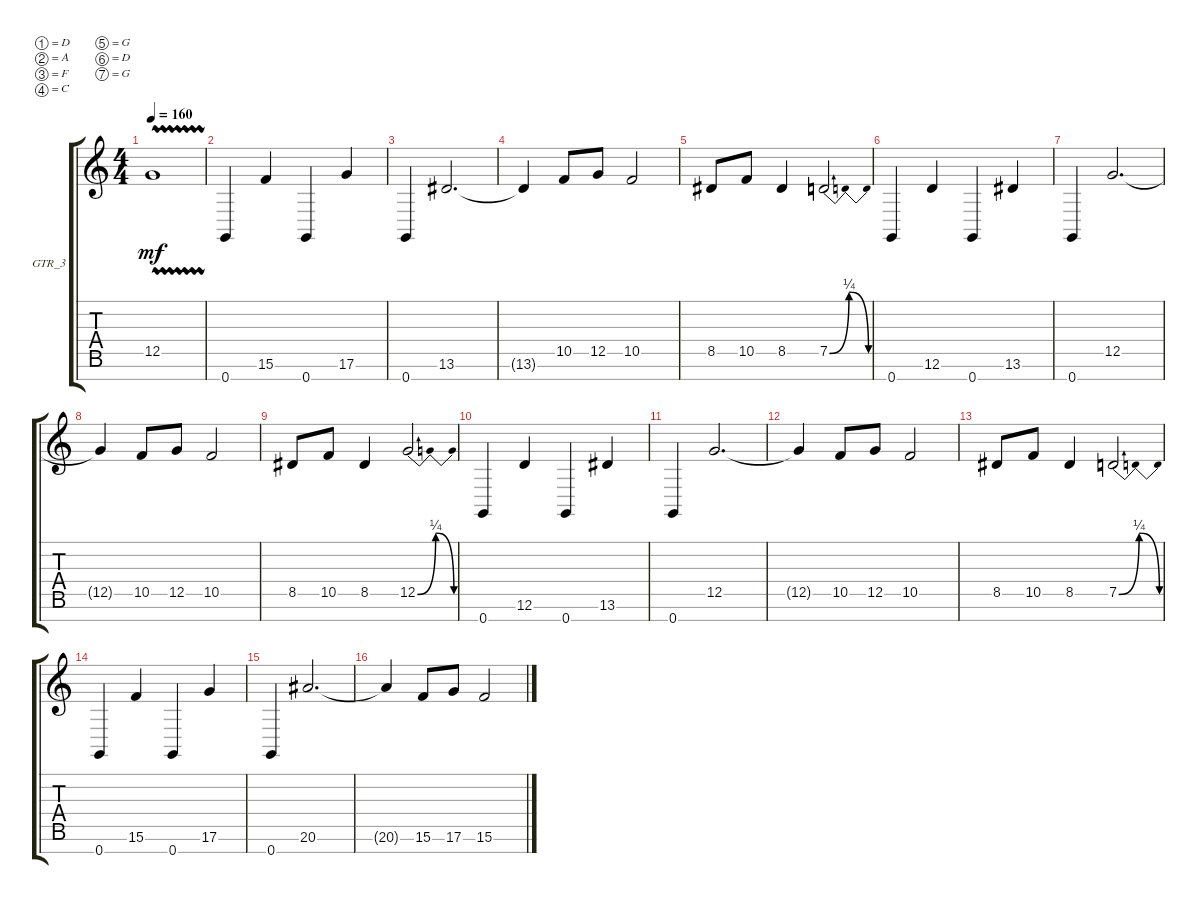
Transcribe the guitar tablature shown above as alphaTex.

\defaultSystemsLayout 4
\bracketExtendMode groupsimilarinstruments
\firstSystemTrackNameOrientation horizontal
\otherSystemsTrackNameOrientation horizontal
\track ("GTR_3_Slight_overdrive" "GTR_3") {instrument overdrivenguitar}
\staff {score tabs}
\tuning (D4 A3 F3 C3 G2 D2 G1)
\ts (4 4)
\tempo 160
\clef g2
\ks c
12.5{vw t}.1{dy mf} |
0.7.4 15.6.4 0.7.4 17.6.4 |
0.7.4 13.6.2{d} |
13.6{t}.4 10.5.8 12.5.8 10.5.2 |
8.5.8 10.5.8 8.5.4 7.5{be (bendrelease 0 0 10.2 1 20.4 1 30 0)}.2 |
0.7.4 12.6.4 0.7.4 13.6.4 |
0.7.4 12.5.2{d} |
12.5{t}.4 10.5.8 12.5.8 10.5.2 |
8.5.8 10.5.8 8.5.4 12.5{be (bendrelease 0 0 10.2 1 20.4 1 30 0)}.2 |
0.7.4 12.6.4 0.7.4 13.6.4 |
0.7.4 12.5.2{d} |
12.5{t}.4 10.5.8 12.5.8 10.5.2 |
8.5.8 10.5.8 8.5.4 7.5{be (bendrelease 0 0 10.2 1 20.4 1 30 0)}.2 |
0.7.4 15.6.4 0.7.4 17.6.4 |
0.7.4 20.6.2{d} |
20.6{t}.4 15.6.8 17.6.8 15.6.2
